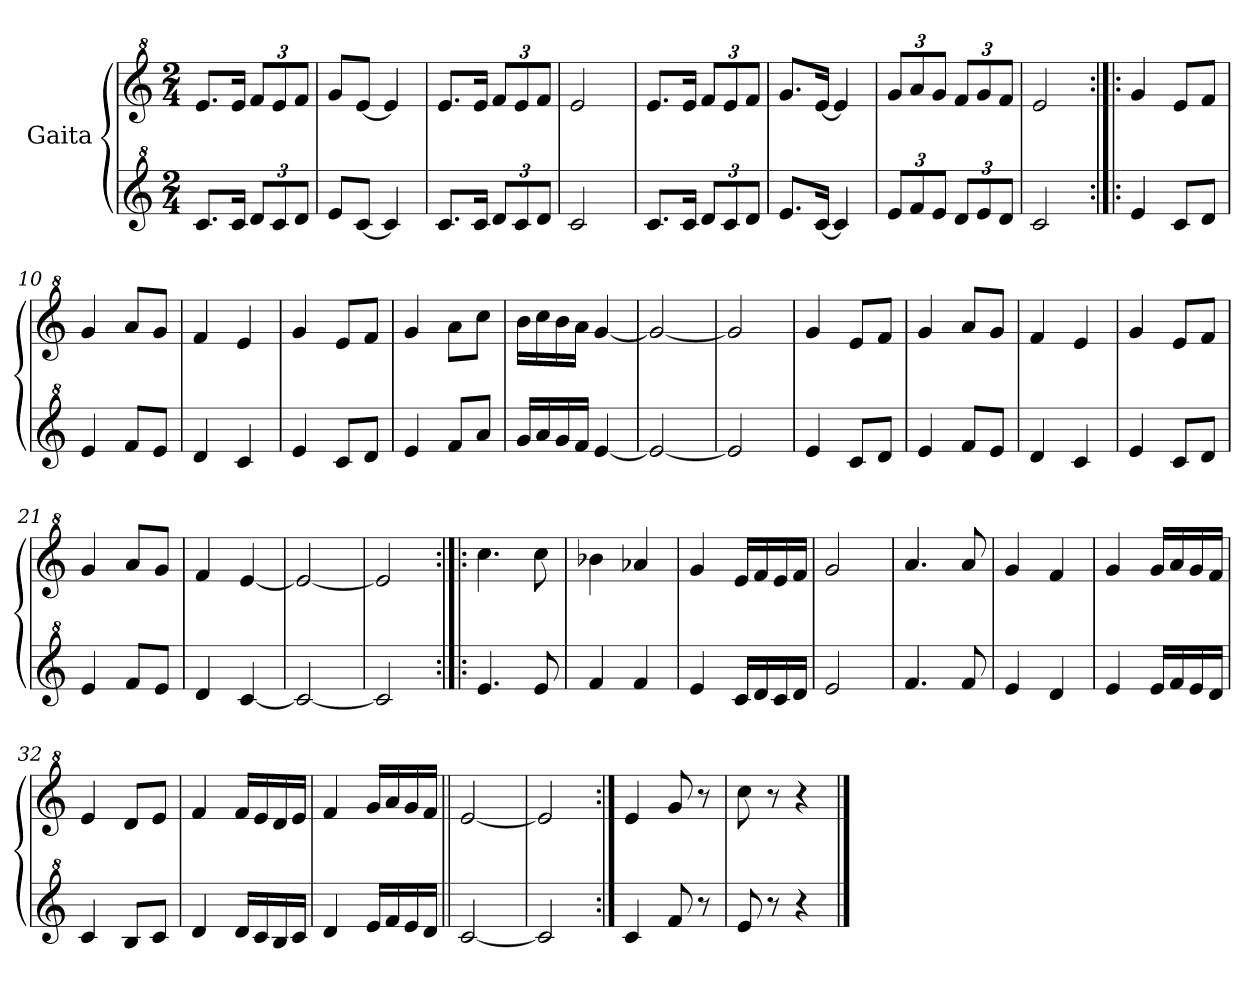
**kern	**kern
*part2	*part1
*staff2	*staff1
*I"Gaita	*I"Gaita
*clefG^2	*clefG^2
*k[]	*k[]
*M2/4	*M2/4
*MM150	*MM150
=1	=1
8.cc/L	8.ee/L
16cc/Jk	16ee/Jk
*Xbrackettup	*Xbrackettup
12dd/L	12ff/L
12cc/	12ee/
12dd/J	12ff/J
=2	=2
8ee/L	8gg/L
[8cc/J	[8ee/J
4cc/]	4ee/]
=3	=3
8.cc/L	8.ee/L
16cc/Jk	16ee/Jk
12dd/L	12ff/L
12cc/	12ee/
12dd/J	12ff/J
=4	=4
2cc/	2ee/
=5	=5
8.cc/L	8.ee/L
16cc/Jk	16ee/Jk
12dd/L	12ff/L
12cc/	12ee/
12dd/J	12ff/J
=6	=6
8.ee/L	8.gg/L
[16cc/Jk	[16ee/Jk
4cc/]	4ee/]
=7	=7
12ee/L	12gg/L
12ff/	12aa/
12ee/J	12gg/J
12dd/L	12ff/L
12ee/	12gg/
12dd/J	12ff/J
=8	=8
2cc/	2ee/
=9:|!|:	=9:|!|:
4ee/	4gg/
8cc/L	8ee/L
8dd/J	8ff/J
=10	=10
4ee/	4gg/
8ff/L	8aa/L
8ee/J	8gg/J
!!LO:LB:g=z
=11	=11
4dd/	4ff/
4cc/	4ee/
=12	=12
4ee/	4gg/
8cc/L	8ee/L
8dd/J	8ff/J
=13	=13
4ee/	4gg/
8ff/L	8aa\L
8aa/J	8ccc\J
=14	=14
16gg/LL	16bb\LL
16aa/	16ccc\
16gg/	16bb\
16ff/JJ	16aa\JJ
[4ee/	[4gg/
=15	=15
2ee/_	2gg/_
=16	=16
2ee/]	2gg/]
=17	=17
4ee/	4gg/
8cc/L	8ee/L
8dd/J	8ff/J
=18	=18
4ee/	4gg/
8ff/L	8aa/L
8ee/J	8gg/J
=19	=19
4dd/	4ff/
4cc/	4ee/
=20	=20
4ee/	4gg/
8cc/L	8ee/L
8dd/J	8ff/J
=21	=21
4ee/	4gg/
8ff/L	8aa/L
8ee/J	8gg/J
=22	=22
4dd/	4ff/
[4cc/	[4ee/
=23	=23
2cc/_	2ee/_
=24	=24
2cc/]	2ee/]
!!LO:LB:g=z
=25:|!|:	=25:|!|:
4.ee/	4.ccc\
8ee/	8ccc\
=26	=26
4ff/	4bb-X\
4ff/	4aa-X/
=27	=27
4ee/	4gg/
16cc/LL	16ee/LL
16dd/	16ff/
16cc/	16ee/
16dd/JJ	16ff/JJ
=28	=28
2ee/	2gg/
=29	=29
4.ff/	4.aa/
8ff/	8aa/
=30	=30
4ee/	4gg/
4dd/	4ff/
=31	=31
4ee/	4gg/
16ee/LL	16gg/LL
16ff/	16aa/
16ee/	16gg/
16dd/JJ	16ff/JJ
=32	=32
4cc/	4ee/
8b/L	8dd/L
8cc/J	8ee/J
=33	=33
4dd/	4ff/
16dd/LL	16ff/LL
16cc/	16ee/
16b/	16dd/
16cc/JJ	16ee/JJ
=34	=34
4dd/	4ff/
16ee/LL	16gg/LL
16ff/	16aa/
16ee/	16gg/
16dd/JJ	16ff/JJ
=35||	=35||
[2cc/	[2ee/
!!LO:LB:g=z
=36	=36
2cc/]	2ee/]
=37:|!	=37:|!
4cc/	4ee/
8ff/	8gg/
8r	8r
=38	=38
8ee/	8ccc\
8r	8r
4r	4r
==	==
*-	*-
